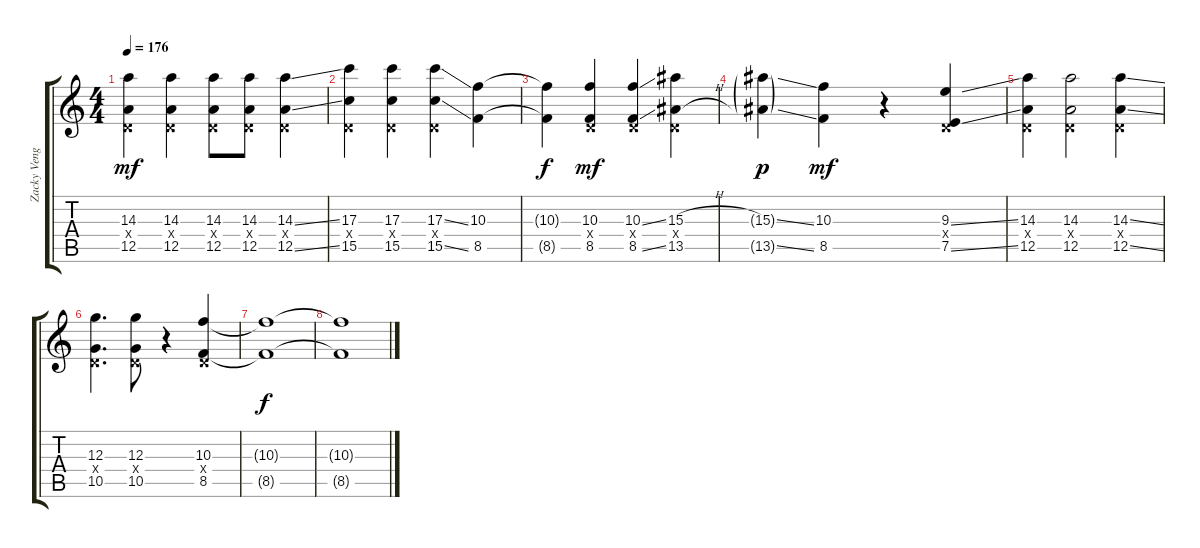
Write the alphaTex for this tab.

\track ("Zacky Vengeance" "Zacky Veng") {instrument distortionguitar}
\staff {score tabs}
\tuning (E4 B3 G3 D3 A2 D2) {hide}
\ts (4 4)
\tempo 176
\clef g2
\ks c
(14.3 0.4{x} 12.5).4{dy mf} (14.3 0.4{x} 12.5).4 (14.3 0.4{x} 12.5).8 (14.3 0.4{x} 12.5).8 (14.3{ss} 0.4{x} 12.5{ss}).4 |
(17.3 0.4{x} 15.5).4 (17.3 0.4{x} 15.5).4 (17.3{ss} 0.4{x} 15.5{ss}).4 (10.3 8.5).4 |
(10.3{t} 8.5{t}).4{dy f} (10.3 0.4{x} 8.5).4{dy mf} (10.3{ss} 0.4{x} 8.5{ss}).4 (15.3{h} 0.4{x} 13.5{h}).4 |
(15.3{ss g} 13.5{ss g}).4{dy p} (10.3 8.5).4{dy mf} r.4 (9.3{ss} 0.4{x} 7.5{ss}).4 |
(14.3 0.4{x} 12.5).4 (14.3 0.4{x} 12.5).2 (14.3{ss} 0.4{x} 12.5{ss}).4 |
(12.3 0.4{x} 10.5).4{d} (12.3 0.4{x} 10.5).8 r.4 (10.3 0.4{x} 8.5).4 |
(10.3{t} 8.5{t}).1{dy f} |
(10.3{t} 8.5{t}).1
